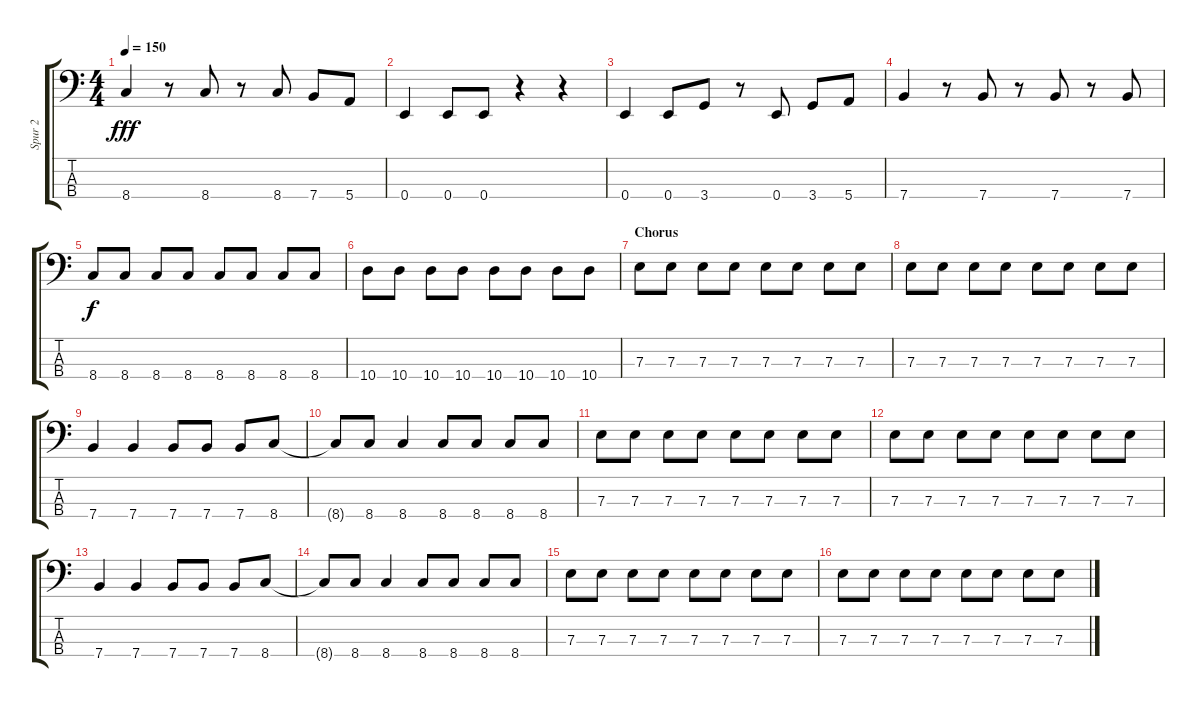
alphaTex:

\track ("Spur 2" "Spur 2") {instrument electricbassfinger}
\staff {score tabs}
\tuning (G2 D2 A1 E1) {hide}
\ts (4 4)
\tempo 150
\clef f4
\ks c
8.4.4{dy fff} r.8 8.4.8 r.8 8.4.8 7.4.8 5.4.8 |
0.4.4 0.4.8 0.4.8 r.4 r.4 |
0.4.4 0.4.8 3.4.8 r.8 0.4.8 3.4.8 5.4.8 |
7.4.4 r.8 7.4.8 r.8 7.4.8 r.8 7.4.8 |
8.4.8{dy f} 8.4.8 8.4.8 8.4.8 8.4.8 8.4.8 8.4.8 8.4.8 |
10.4.8 10.4.8 10.4.8 10.4.8 10.4.8 10.4.8 10.4.8 10.4.8 |
\section ("" "Chorus")
7.3.8 7.3.8 7.3.8 7.3.8 7.3.8 7.3.8 7.3.8 7.3.8 |
7.3.8 7.3.8 7.3.8 7.3.8 7.3.8 7.3.8 7.3.8 7.3.8 |
7.4.4 7.4.4 7.4.8 7.4.8 7.4.8 8.4.8 |
8.4{t}.8 8.4.8 8.4.4 8.4.8 8.4.8 8.4.8 8.4.8 |
7.3.8 7.3.8 7.3.8 7.3.8 7.3.8 7.3.8 7.3.8 7.3.8 |
7.3.8 7.3.8 7.3.8 7.3.8 7.3.8 7.3.8 7.3.8 7.3.8 |
7.4.4 7.4.4 7.4.8 7.4.8 7.4.8 8.4.8 |
8.4{t}.8 8.4.8 8.4.4 8.4.8 8.4.8 8.4.8 8.4.8 |
7.3.8 7.3.8 7.3.8 7.3.8 7.3.8 7.3.8 7.3.8 7.3.8 |
7.3.8 7.3.8 7.3.8 7.3.8 7.3.8 7.3.8 7.3.8 7.3.8
